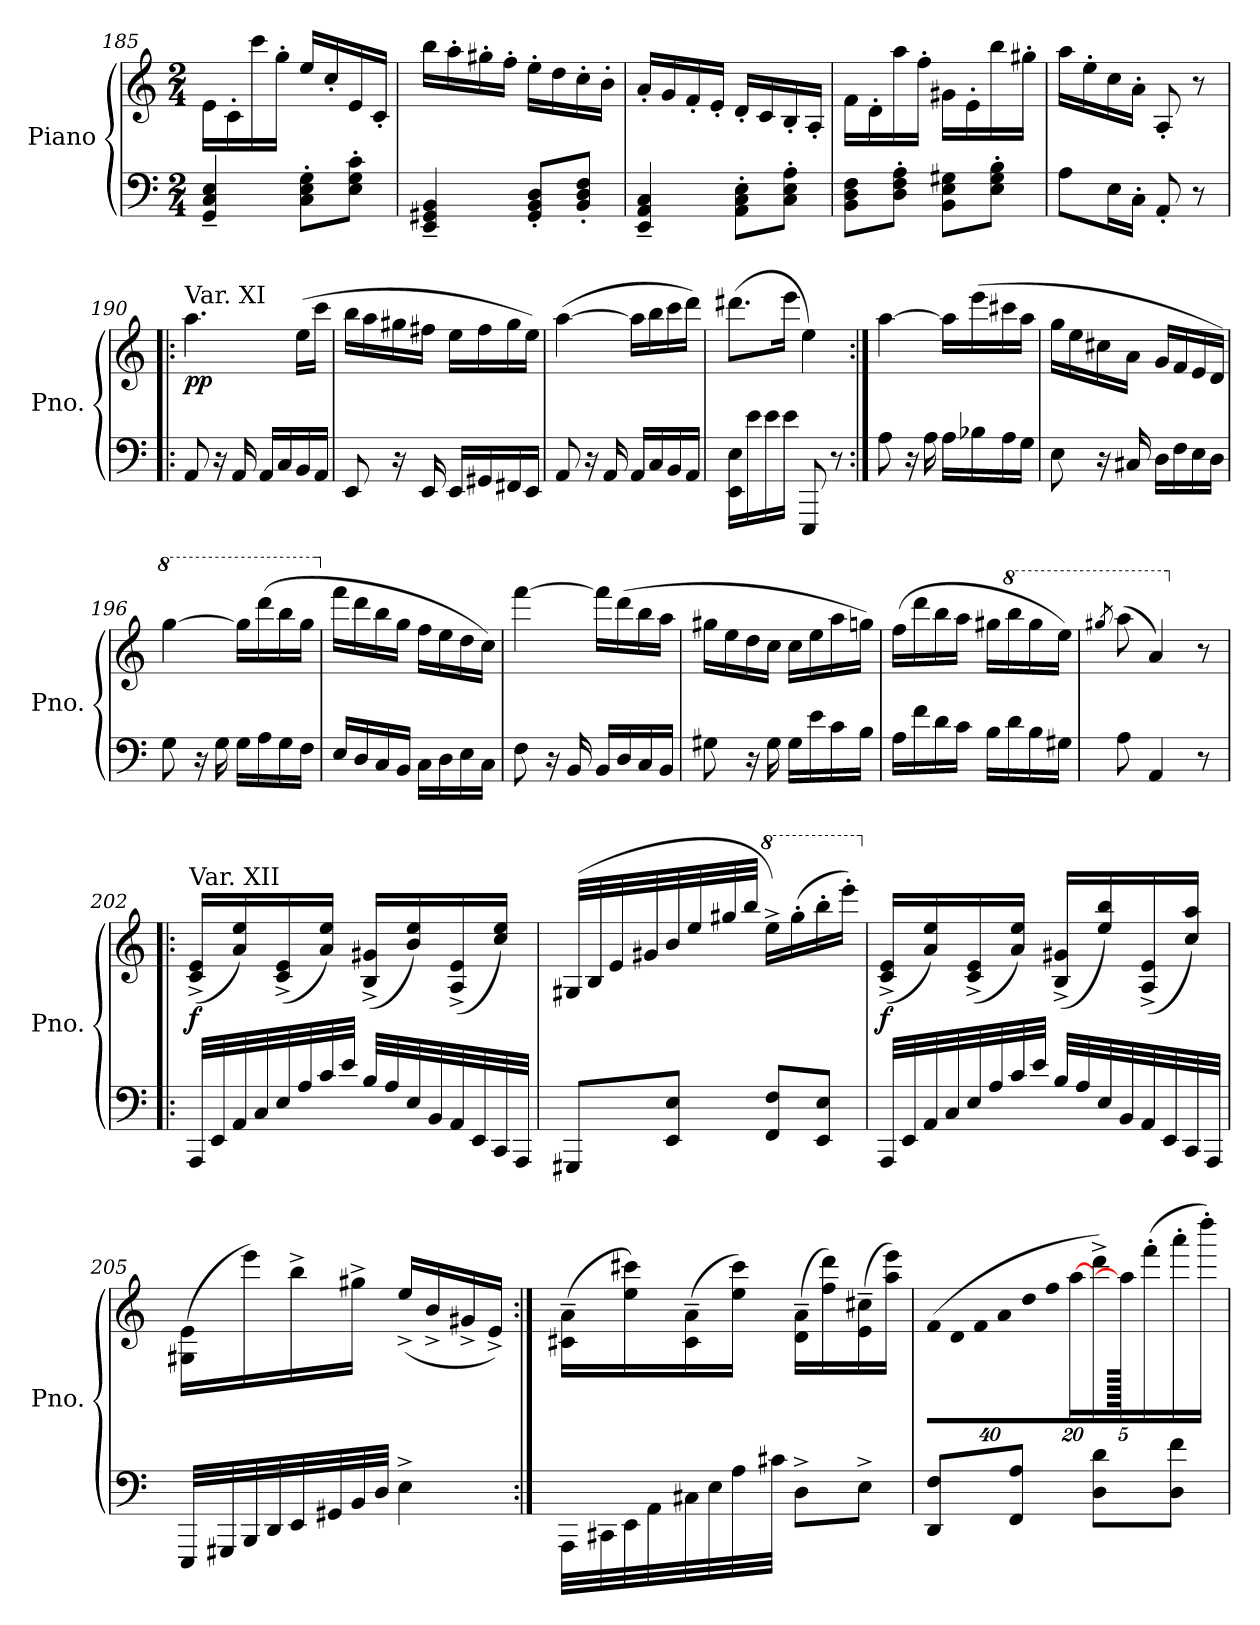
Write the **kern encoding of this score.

**kern	**kern	**dynam
*part1	*part1	*part1
*staff2	*staff1	*staff1/2
*I"Piano	*	*
*I'Pno.	*	*
*clefF4	*clefG2	*
*k[]	*k[]	*
*M2/4	*M2/4	*
=185	=185	=185
4GG/~ 4C/~ 4E/~	16e\LL	.
.	16c'\	.
.	16ccc\	.
.	16gg'\JJ	.
8C\' 8E\' 8G\'L	16ee/LL	.
.	16cc'/	.
8E\' 8G\' 8c\'J	16e/	.
.	16c'/JJ	.
!!LO:LB:g=z
=186	=186	=186
4EE/~ 4GG#X/~ 4BB/~	16bb\LL	.
.	16aa'\	.
.	16gg#X'\	.
.	16ff'\JJ	.
8GG#/' 8BB/' 8D/'L	16ee'\LL	.
.	16dd\	.
8BB/' 8D/' 8F/'J	16cc'\	.
.	16b'\JJ	.
=187	=187	=187
4EE/~ 4AA/~ 4C/~	16a'/LL	.
.	16g/	.
.	16f'/	.
.	16e'/JJ	.
8AA\' 8C\' 8E\'L	16d'/LL	.
.	16c/	.
8C\' 8E\' 8A\'J	16B'/	.
.	16A'/JJ	.
=188	=188	=188
8BB\ 8D\ 8F\L	16f\LL	.
.	16d'\	.
8D\' 8F\' 8A\'J	16aa\	.
.	16ff'\JJ	.
8BB\ 8E\ 8G#X\L	16g#X\LL	.
.	16e'\	.
8E\' 8G#\' 8B\'J	16bb\	.
.	16gg#X'\JJ	.
=189	=189	=189
8A\L	16aa\LL	.
.	16ee'\	.
16E\L	16cc\	.
16C'\JJ	16a'\JJ	.
8AA'/	8A'/	.
8r	8r	.
!!LO:LB:g=z
=190!|:	=190!|:	=190!|:
*	*MM65	*
!	!LO:TX:a:t=Var. XI	!
!	!	!LO:DY:b
8AA/	4.aa\	pp
16r	.	.
16AA/	.	.
16AA/LL	.	.
16C/	.	.
16BB/	(16ee\LL	.
16AA/JJ	16ccc\JJ	.
=191	=191	=191
8EE/	16bb\LL	.
.	16aa\	.
16r	16gg#X\	.
16EE/	16ff#X\JJ	.
16EE/LL	16ee\LL	.
16GG#X/	16ff#\	.
16FF#X/	16gg#\	.
16EE/JJ	16ee\JJ)	.
=192	=192	=192
8AA/	([4aa\	.
16r	.	.
16AA/	.	.
16AA/LL	16aa\LL]	.
16C/	16bb\	.
16BB/	16ccc\	.
16AA/JJ	16ddd\JJ)	.
=193	=193	=193
16EE\ 16E\LL	(8.ddd#X\L	.
16e\	.	.
16e\	.	.
16e\JJ	16eee\Jk	.
8EEE/	4ee\)	.
8r	.	.
!!LO:LB:g=z
=194:|!	=194:|!	=194:|!
8A\	[4aa\	.
16r	.	.
16A\	.	.
16A\LL	16aa\LL]	.
16B-X\	(16eee\	.
16A\	16ccc#X\	.
16G\JJ	16aa\JJ	.
=195	=195	=195
8E\	16gg\LL	.
.	16ee\	.
16r	16cc#X\	.
16C#X/	16a\JJ	.
16D\LL	16g/LL	.
16F\	16f/	.
16E\	16e/	.
16D\JJ	16d/JJ)	.
=196	=196	=196
*	*8va	*
8G\	[4ggg\	.
16r	.	.
16G\	.	.
16G\LL	16ggg\LL]	.
16A\	(16dddd\	.
16G\	16bbb\	.
16F\JJ	16ggg\JJ	.
=197	=197	=197
*	*X8va	*
16E/LL	16fff\LL	.
16D/	16ddd\	.
16C/	16bb\	.
16BB/JJ	16gg\JJ	.
16C\LL	16ff\LL	.
16D\	16ee\	.
16E\	16dd\	.
16C\JJ	16cc\JJ)	.
!!LO:LB:g=z
=198	=198	=198
8F\	[4fff\	.
16r	.	.
16BB/	.	.
16BB/LL	16fff\LL]	.
16D/	(16ddd\	.
16C/	16bb\	.
16BB/JJ	16aa\JJ	.
=199	=199	=199
8G#X\	16gg#X\LL	.
.	16ee\	.
16r	16dd\	.
16G#\	16cc\JJ	.
16G#\LL	16cc\LL	.
16e\	16ee\	.
16c\	16aa\	.
16B\JJ	16ggn\JJ)	.
=200	=200	=200
16A\LL	(16ff\LL	.
16f\	16ddd\	.
16d\	16bb\	.
16c\JJ	16aa\JJ	.
16B\LL	16gg#X\LL	.
*	*8va	*
16d\	16bbb\	.
16B\	16ggg#\	.
16G#X\JJ	16eee\JJ)	.
=201	=201	=201
.	8qggg#X/	.
8A\	(8aaa\	.
4AA/	4aa/)	.
*	*X8va	*
8r	8r	.
!!LO:PB:g=z
=202!|:	=202!|:	=202!|:
*	*MM80	*
!	!LO:TX:a:t=Var. XII	!
!	!	!LO:DY:a=2
32AAA/LLL	(16c/^ 16e/^LL	f
32EE/	.	.
32AA/	16a/ 16ee/)	.
32C/	.	.
32E/	(16c/^ 16e/^	.
32A/	.	.
32c/	16a/ 16ee/JJ)	.
32e/JJJ	.	.
32B/LLL	(16B/^ 16g#X/^LL	.
32A/	.	.
32E/	16b/ 16ee/)	.
32BB/	.	.
32AA/	(16A/^ 16e/^	.
32EE/	.	.
32CC/	16cc/ 16ee/JJ)	.
32AAA/JJJ	.	.
=203	=203	=203
8GGG#X/L	(32G#X/LLL	.
.	32B/	.
.	32e/	.
.	32g#X/	.
8EE/ 8E/J	32b/	.
.	32ee/	.
.	32gg#X/	.
.	32bb/JJJ	.
*	*8va	*
8FF/ 8F/L	16eee^\LL)	.
.	(16ggg#'\	.
8EE/ 8E/J	16bbb'\	.
.	16eeee'\JJ)	.
!!LO:LB:g=z
=204	=204	=204
*	*X8va	*
!	!	!LO:DY:a=2
32AAA/LLL	(16c/^ 16e/^LL	f
32EE/	.	.
32AA/	16a/ 16ee/)	.
32C/	.	.
32E/	(16c/^ 16e/^	.
32A/	.	.
32c/	16a/ 16ee/JJ)	.
32e/JJJ	.	.
32B/LLL	(16B/^ 16g#X/^LL	.
32A/	.	.
32E/	16ee/ 16bb/)	.
32BB/	.	.
32AA/	(16A/^ 16e/^	.
32EE/	.	.
32CC/	16cc/ 16aa/JJ)	.
32AAA/JJJ	.	.
=205	=205	=205
32EEE/LLL	(16G#X\ 16e\LL	.
32GGG#X/	.	.
32BBB/	16eee\)	.
32DD/	.	.
32EE/	16bb^\	.
32GG#X/	.	.
32BB/	16gg#X^\JJ	.
32D/JJJ	.	.
4E^\	(16ee^/LL	.
.	16b^/	.
.	16g#X^/	.
.	16e^/JJ)	.
!!LO:LB:g=z
=206:|!	=206:|!	=206:|!
32AAA\LLL	(16c#X\~ 16a\~LL	.
32CC#X\	.	.
32EE\	16ee\ 16ccc#X\)	.
32AA\	.	.
32C#X\	(16c#\~ 16a\~	.
32E\	.	.
32A\	16ee\ 16ccc#\JJ)	.
32c#X\JJJ	.	.
8D^\L	(16d\~ 16a\~LL	.
.	16ff\ 16ddd\)	.
8E^\J	(16e\~ 16cc#X\~	.
.	16aa\ 16eee\JJ)	.
=207	=207	=207
*	*Xbrackettup	*
!	!LO:N:vis=16	!
8DD/ 8F/L	(640%23f\LL	.
!	!LO:N:vis=16	!
.	640%23d\	.
!	!LO:N:vis=16	!
.	640%23f\	.
!	!LO:N:vis=16	!
.	640%23a\	.
8FF/ 8A/J	.	.
!	!LO:N:vis=16	!
.	640%23dd\	.
!	!LO:N:vis=16	!
.	640%23ff\	.
.	[320%11aa\JJ	.
8D\ 8d\L	16ddd^\LL)	.
.	640aa\JJ]	.
.	(16fff'\	.
8D\ 8f\J	.	.
.	16aaa'\	.
.	16dddd'\JJ)	.
640ryy	.	.
=	=	=
*-	*-	*-
